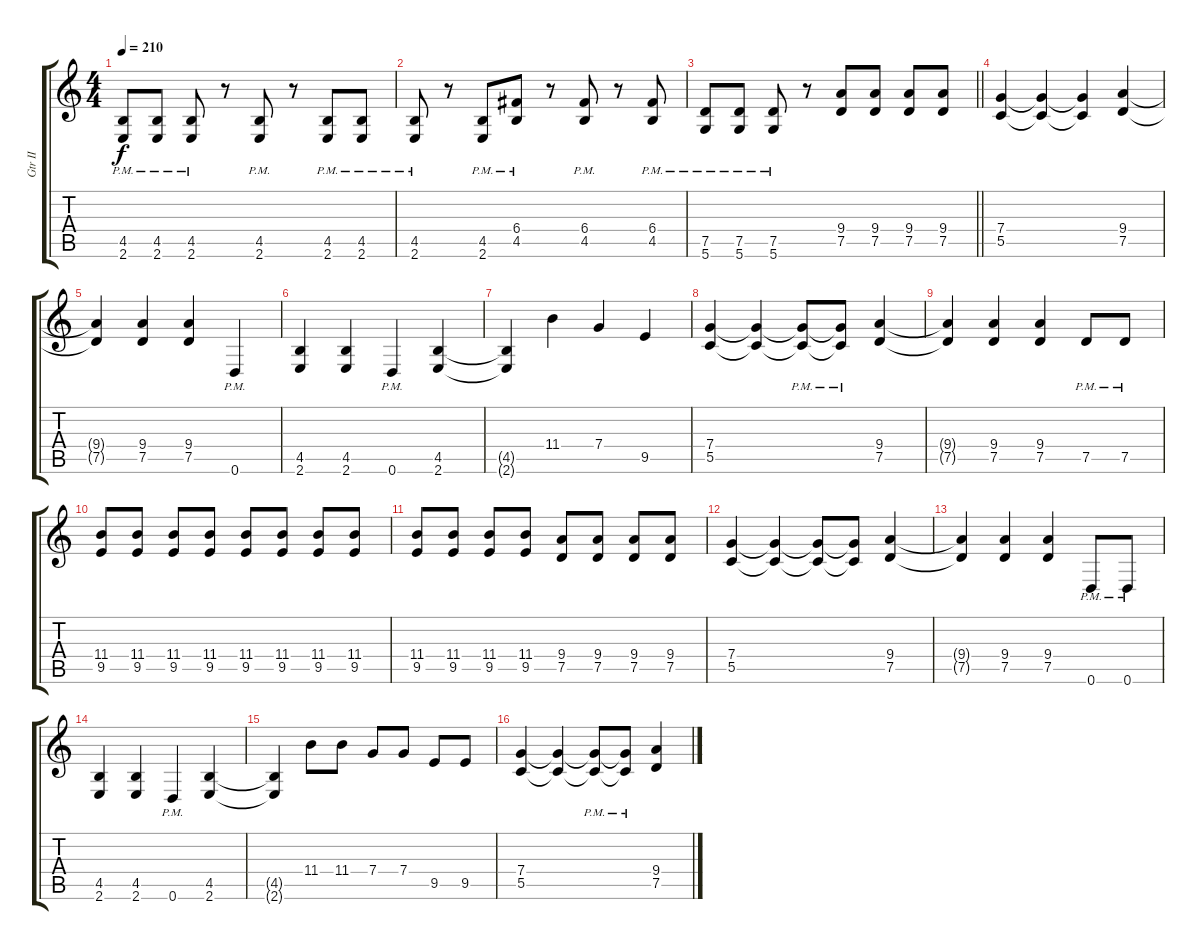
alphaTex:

\track ("Gtr II" "Gtr II") {instrument overdrivenguitar}
\staff {score tabs}
\tuning (D4 A3 F3 C3 G2 D2) {hide}
\ts (4 4)
\tempo 210
\clef g2
\ks c
(4.5{pm} 2.6{pm}).8{dy f} (4.5{pm} 2.6{pm}).8 (4.5{pm} 2.6{pm}).8 r.8 (4.5{pm} 2.6{pm}).8 r.8 (4.5{pm} 2.6{pm}).8 (4.5{pm} 2.6{pm}).8 |
(4.5{pm} 2.6{pm}).8 r.8 (4.5{pm} 2.6{pm}).8 (6.4{pm} 4.5{pm}).8 r.8 (6.4{pm} 4.5{pm}).8 r.8 (6.4{pm} 4.5{pm}).8 |
\barLineRight lightlight
(7.5{pm} 5.6{pm}).8 (7.5{pm} 5.6{pm}).8 (7.5{pm} 5.6{pm}).8 r.8 (9.4 7.5).8 (9.4 7.5).8 (9.4 7.5).8 (9.4 7.5).8 |
(7.4 5.5).4 (7.4{t} 5.5{t}).4 (7.4{t} 5.5{t}).4 (9.4 7.5).4 |
(9.4{t} 7.5{t}).4 (9.4 7.5).4 (9.4 7.5).4 0.6{pm}.4 |
(4.5 2.6).4 (4.5 2.6).4 0.6{pm}.4 (4.5 2.6).4 |
(4.5{t} 2.6{t}).4 11.4.4 7.4.4 9.5.4 |
(7.4 5.5).4 (7.4{t} 5.5{t}).4 (7.4{t} 5.5{pm t}).8 (7.4{t} 5.5{pm t}).8 (9.4 7.5).4 |
(9.4{t} 7.5{t}).4 (9.4 7.5).4 (9.4 7.5).4 7.5{pm}.8 7.5{pm}.8 |
(11.4 9.5).8 (11.4 9.5).8 (11.4 9.5).8 (11.4 9.5).8 (11.4 9.5).8 (11.4 9.5).8 (11.4 9.5).8 (11.4 9.5).8 |
(11.4 9.5).8 (11.4 9.5).8 (11.4 9.5).8 (11.4 9.5).8 (9.4 7.5).8 (9.4 7.5).8 (9.4 7.5).8 (9.4 7.5).8 |
(7.4 5.5).4 (7.4{t} 5.5{t}).4 (7.4{t} 5.5{t}).8 (7.4{t} 5.5{t}).8 (9.4 7.5).4 |
(9.4{t} 7.5{t}).4 (9.4 7.5).4 (9.4 7.5).4 0.6{pm}.8 0.6{pm}.8 |
(4.5 2.6).4 (4.5 2.6).4 0.6{pm}.4 (4.5 2.6).4 |
(4.5{t} 2.6{t}).4 11.4.8 11.4.8 7.4.8 7.4.8 9.5.8 9.5.8 |
(7.4 5.5).4 (7.4{t} 5.5{t}).4 (7.4{t} 5.5{pm t}).8 (7.4{t} 5.5{pm t}).8 (9.4 7.5).4
